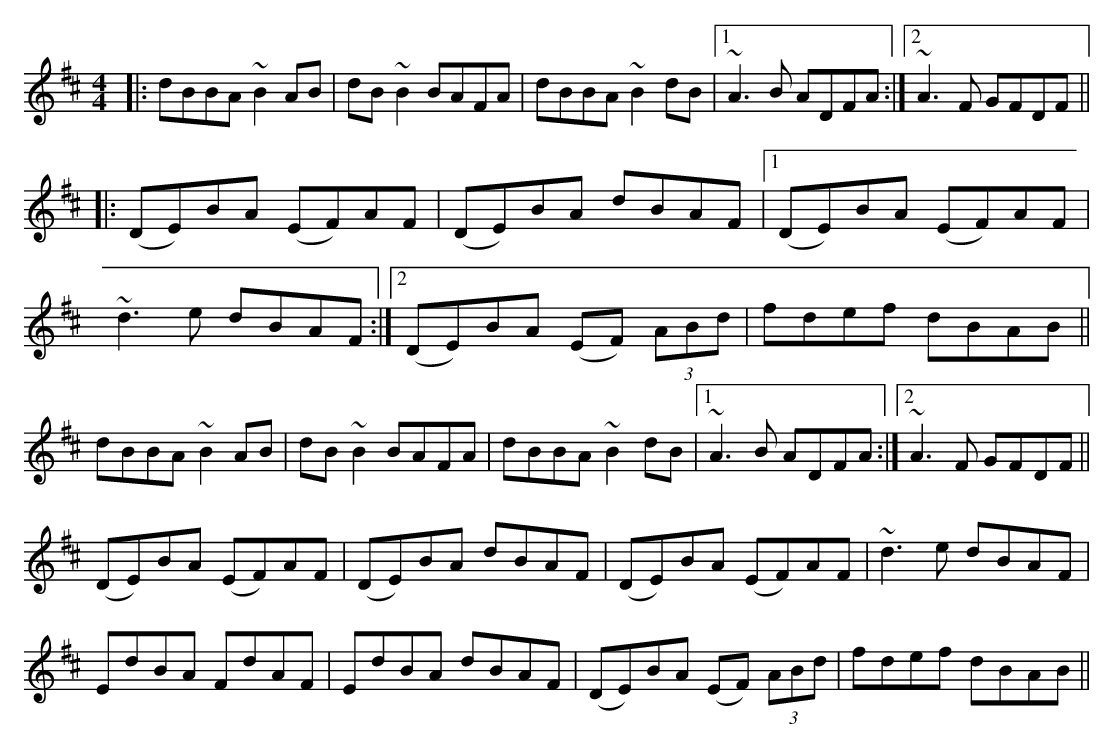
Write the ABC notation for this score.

X:1
M:4/4
K:Bmin
|:dBBA ~B2AB|dB ~B2 BAFA|dBBA ~B2 dB|1 ~A3B ADFA:|2 ~A3F GFDF||
|:(DE)BA (EF)AF|(DE)BA dBAF|1 (DE)BA (EF)AF|
~d3e dBAF:|2 (DE)BA (EF) (3ABd|fdef dBAB||
dBBA ~B2AB|dB ~B2 BAFA|dBBA ~B2 dB|1 ~A3B ADFA:|2 ~A3F GFDF||
(DE)BA (EF)AF|(DE)BA dBAF|(DE)BA (EF)AF|~d3e dBAF|
EdBA FdAF|EdBA dBAF|(DE)BA (EF) (3ABd|fdef dBAB||
